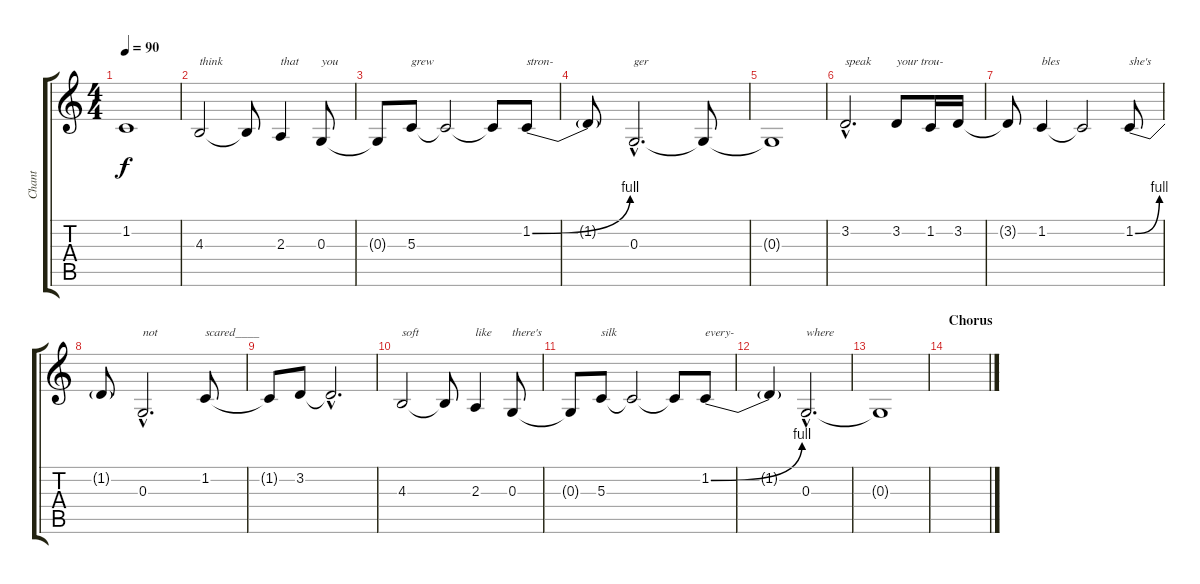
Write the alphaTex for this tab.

\track ("Chant" "Chant") {instrument accordion}
\staff {score tabs}
\tuning (E4 B3 G3 D3 A2 E2) {hide}
\ts (4 4)
\tempo 90
\clef g2
\ks c
1.2{t}.1{dy f} |
4.3.2{txt "think"} 4.3{t}.8 2.3.4{txt "that "} 0.3.8{txt "you"} |
0.3{t}.8 5.3.8{txt "grew"} 5.3{t}.2 5.3{t}.8 1.2{be (bend 0 0 60 4)}.8{txt "stron-"} |
1.2{t}.8 0.3{hac}.2{d txt "ger"} 0.3{t}.8 |
0.3{t}.1 |
3.2{hac}.2{d txt "speak"} 3.2.8{txt "your trou-"} 1.2.16 3.2.16 |
3.2{t}.8 1.2.4{txt "bles"} 1.2{t}.2 1.2{be (bend 0 0 60 4)}.8{txt "she's"} |
1.2{t}.8 0.3{hac}.2{d txt "not"} 1.2.8{txt "scared____"} |
1.2{t}.8 3.2.8 3.2{hac t}.2{d} |
4.3.2{txt "soft"} 4.3{t}.8 2.3.4{txt "like"} 0.3.8{txt "there's"} |
0.3{t}.8 5.3.8{txt "silk"} 5.3{t}.2 5.3{t}.8 1.2{be (bend 0 0 60 4)}.8{txt "every-"} |
1.2{t}.4 0.3{hac}.2{d txt "where"} |
0.3{t}.1 |
\section ("" "Chorus")
